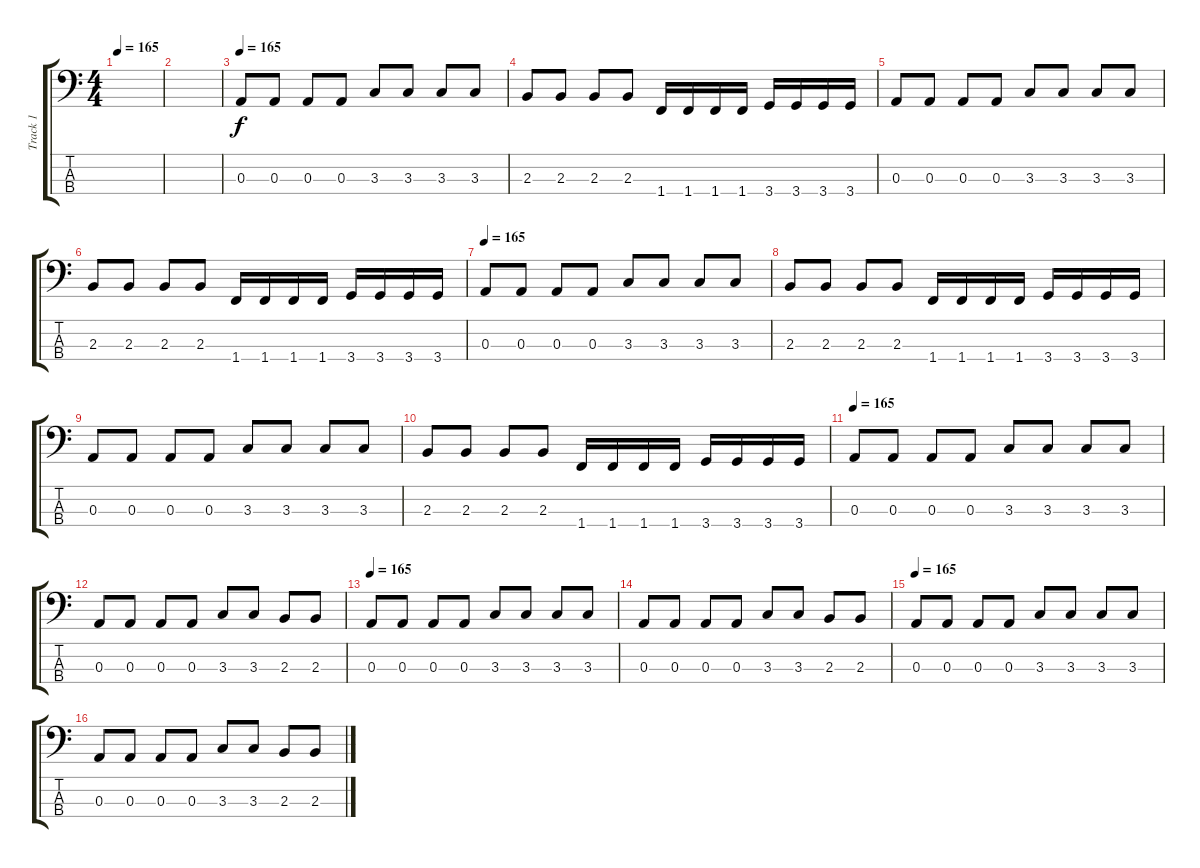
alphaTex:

\track ("Track 1" "Track 1") {instrument electricbasspick}
\staff {score tabs}
\tuning (G2 D2 A1 E1) {hide}
\ts (4 4)
\tempo 165
\clef f4
\ks c
|
|
\tempo 165
0.3.8 0.3.8 0.3.8 0.3.8 3.3.8 3.3.8 3.3.8 3.3.8 |
2.3.8 2.3.8 2.3.8 2.3.8 1.4.16 1.4.16 1.4.16 1.4.16 3.4.16 3.4.16 3.4.16 3.4.16 |
0.3.8 0.3.8 0.3.8 0.3.8 3.3.8 3.3.8 3.3.8 3.3.8 |
2.3.8 2.3.8 2.3.8 2.3.8 1.4.16 1.4.16 1.4.16 1.4.16 3.4.16 3.4.16 3.4.16 3.4.16 |
\tempo 165
0.3.8 0.3.8 0.3.8 0.3.8 3.3.8 3.3.8 3.3.8 3.3.8 |
2.3.8 2.3.8 2.3.8 2.3.8 1.4.16 1.4.16 1.4.16 1.4.16 3.4.16 3.4.16 3.4.16 3.4.16 |
0.3.8 0.3.8 0.3.8 0.3.8 3.3.8 3.3.8 3.3.8 3.3.8 |
2.3.8 2.3.8 2.3.8 2.3.8 1.4.16 1.4.16 1.4.16 1.4.16 3.4.16 3.4.16 3.4.16 3.4.16 |
\tempo 165
0.3.8 0.3.8 0.3.8 0.3.8 3.3.8 3.3.8 3.3.8 3.3.8 |
0.3.8 0.3.8 0.3.8 0.3.8 3.3.8 3.3.8 2.3.8 2.3.8 |
\tempo 165
0.3.8 0.3.8 0.3.8 0.3.8 3.3.8 3.3.8 3.3.8 3.3.8 |
0.3.8 0.3.8 0.3.8 0.3.8 3.3.8 3.3.8 2.3.8 2.3.8 |
\tempo 165
0.3.8 0.3.8 0.3.8 0.3.8 3.3.8 3.3.8 3.3.8 3.3.8 |
0.3.8 0.3.8 0.3.8 0.3.8 3.3.8 3.3.8 2.3.8 2.3.8
